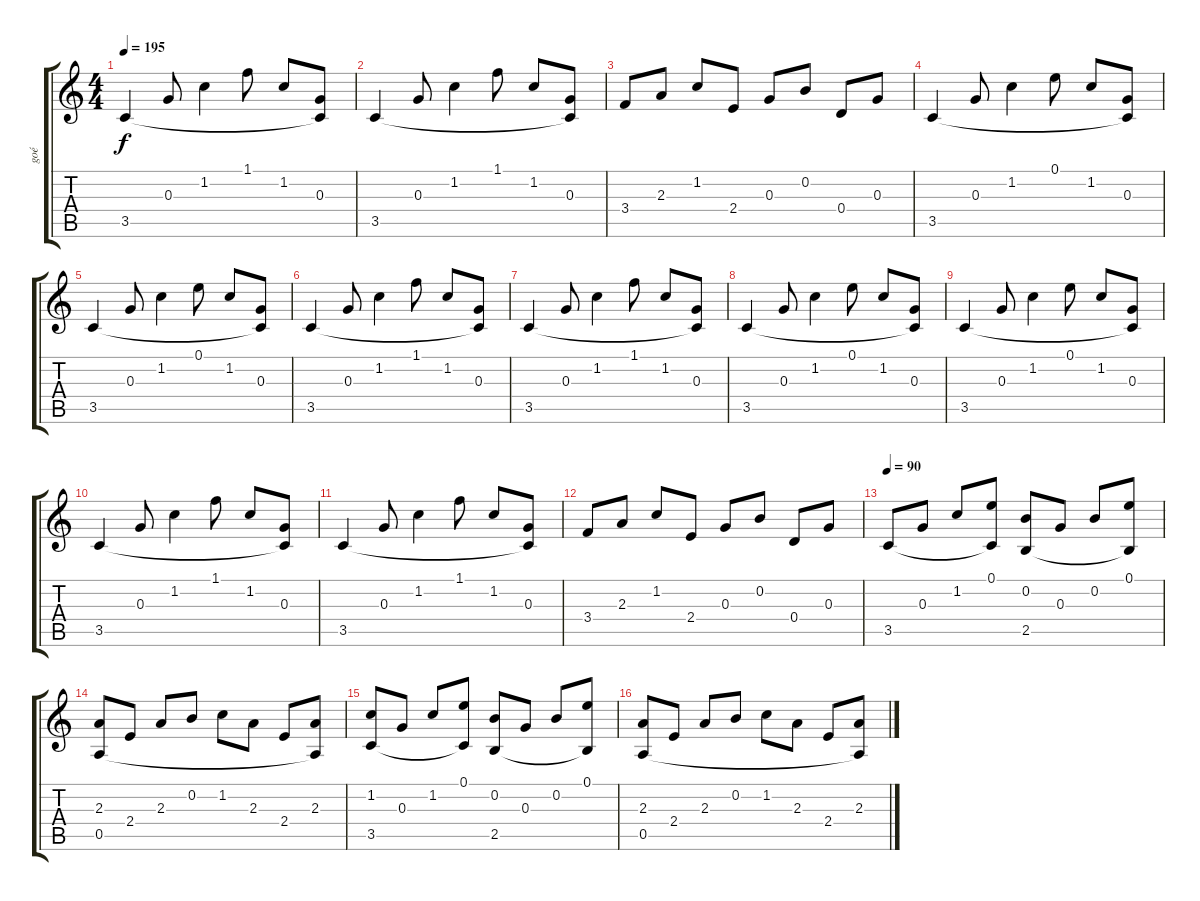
\track ("goé" "goé") {instrument acousticguitarsteel}
\staff {score tabs}
\tuning (E4 B3 G3 D3 A2 E2) {hide}
\ts (4 4)
\tempo 195
\clef g2
\ks c
3.5.4{dy f} 0.3.8 1.2.4 1.1.8 1.2.8 (0.3 3.5{t}).8 |
3.5.4 0.3.8 1.2.4 1.1.8 1.2.8 (0.3 3.5{t}).8 |
3.4.8 2.3.8 1.2.8 2.4.8 0.3.8 0.2.8 0.4.8 0.3.8 |
3.5.4 0.3.8 1.2.4 0.1.8 1.2.8 (0.3 3.5{t}).8 |
3.5.4 0.3.8 1.2.4 0.1.8 1.2.8 (0.3 3.5{t}).8 |
3.5.4 0.3.8 1.2.4 1.1.8 1.2.8 (0.3 3.5{t}).8 |
3.5.4 0.3.8 1.2.4 1.1.8 1.2.8 (0.3 3.5{t}).8 |
3.5.4 0.3.8 1.2.4 0.1.8 1.2.8 (0.3 3.5{t}).8 |
3.5.4 0.3.8 1.2.4 0.1.8 1.2.8 (0.3 3.5{t}).8 |
3.5.4 0.3.8 1.2.4 1.1.8 1.2.8 (0.3 3.5{t}).8 |
3.5.4 0.3.8 1.2.4 1.1.8 1.2.8 (0.3 3.5{t}).8 |
3.4.8 2.3.8 1.2.8 2.4.8 0.3.8 0.2.8 0.4.8 0.3.8 |
\tempo 90
3.5.8 0.3.8 1.2.8 (0.1 3.5{t}).8 (0.2 2.5).8 0.3.8 0.2.8 (0.1 2.5{t}).8 |
(2.3 0.5).8 2.4.8 2.3.8 0.2.8 1.2.8 2.3.8 2.4.8 (2.3 0.5{t}).8 |
(1.2 3.5).8 0.3.8 1.2.8 (0.1 3.5{t}).8 (0.2 2.5).8 0.3.8 0.2.8 (0.1 2.5{t}).8 |
(2.3 0.5).8 2.4.8 2.3.8 0.2.8 1.2.8 2.3.8 2.4.8 (2.3 0.5{t}).8
